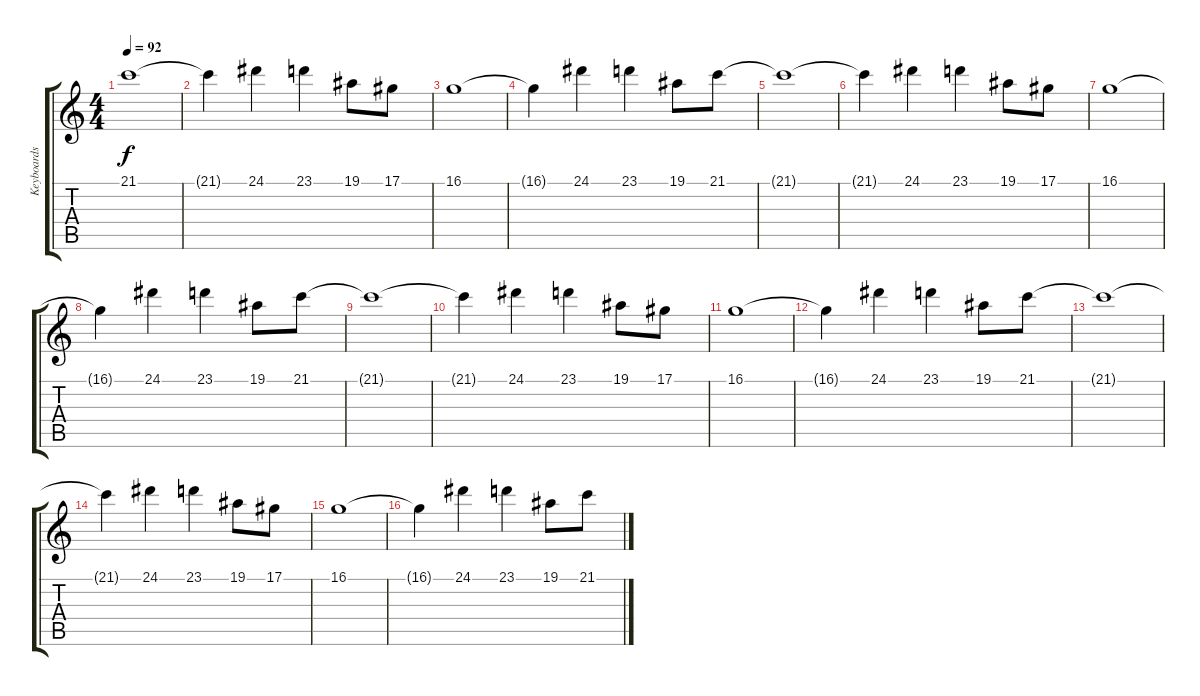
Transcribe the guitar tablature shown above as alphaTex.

\track ("Keyboards" "Keyboards") {instrument synthstrings1}
\staff {score tabs}
\tuning (Eb4 Bb3 Gb3 Db3 Ab2 Eb2) {hide}
\ts (4 4)
\tempo 92
\clef g2
\ks c
21.1{t}.1{dy f} |
21.1{t}.4 24.1.4 23.1.4 19.1.8 17.1.8 |
16.1.1 |
16.1{t}.4 24.1.4 23.1.4 19.1.8 21.1.8 |
21.1{t}.1 |
21.1{t}.4 24.1.4 23.1.4 19.1.8 17.1.8 |
16.1.1 |
16.1{t}.4 24.1.4 23.1.4 19.1.8 21.1.8 |
21.1{t}.1 |
21.1{t}.4 24.1.4 23.1.4 19.1.8 17.1.8 |
16.1.1 |
16.1{t}.4 24.1.4 23.1.4 19.1.8 21.1.8 |
21.1{t}.1 |
21.1{t}.4 24.1.4 23.1.4 19.1.8 17.1.8 |
16.1.1 |
16.1{t}.4 24.1.4 23.1.4 19.1.8 21.1.8
